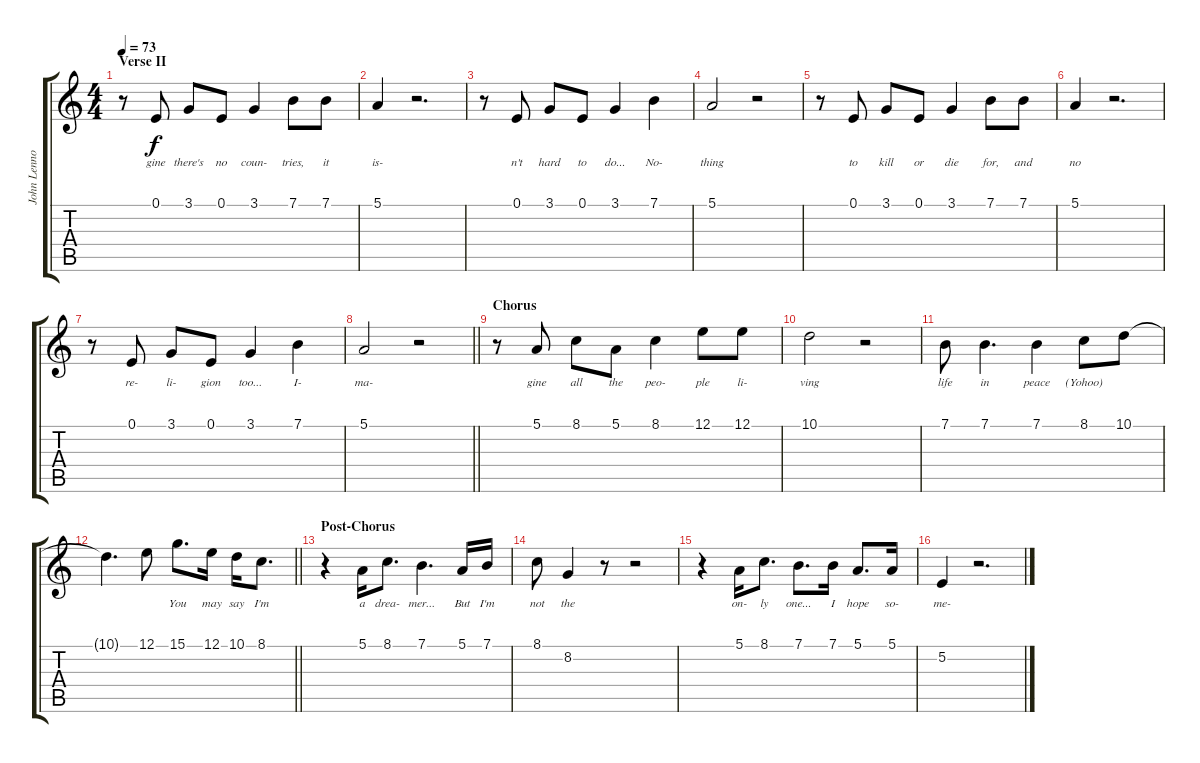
\track ("John Lennon (Voice)" "John Lenno") {instrument synthvoice}
\staff {score tabs}
\tuning (E4 B3 G3 D3 A2 E2) {hide}
\ts (4 4)
\section ("" "Verse II")
\tempo 73
\clef g2
\ks c
r.8{dy f} 0.1.8{lyrics (0 "gine") lyrics (1 "") lyrics (2 "") lyrics (3 "") lyrics (4 "")} 3.1.8{lyrics (0 "there's") lyrics (1 "") lyrics (2 "") lyrics (3 "") lyrics (4 "")} 0.1.8{lyrics (0 "no") lyrics (1 "") lyrics (2 "") lyrics (3 "") lyrics (4 "")} 3.1.4{lyrics (0 "coun-") lyrics (1 "") lyrics (2 "") lyrics (3 "") lyrics (4 "")} 7.1.8{lyrics (0 "tries,") lyrics (1 "") lyrics (2 "") lyrics (3 "") lyrics (4 "")} 7.1.8{lyrics (0 "it") lyrics (1 "") lyrics (2 "") lyrics (3 "") lyrics (4 "")} |
5.1.4{lyrics (0 "is-") lyrics (1 "") lyrics (2 "") lyrics (3 "") lyrics (4 "")} r.2{d} |
r.8 0.1.8{lyrics (0 "n't") lyrics (1 "") lyrics (2 "") lyrics (3 "") lyrics (4 "")} 3.1.8{lyrics (0 "hard") lyrics (1 "") lyrics (2 "") lyrics (3 "") lyrics (4 "")} 0.1.8{lyrics (0 "to") lyrics (1 "") lyrics (2 "") lyrics (3 "") lyrics (4 "")} 3.1.4{lyrics (0 "do...") lyrics (1 "") lyrics (2 "") lyrics (3 "") lyrics (4 "")} 7.1.4{lyrics (0 "No-") lyrics (1 "") lyrics (2 "") lyrics (3 "") lyrics (4 "")} |
5.1.2{lyrics (0 "thing") lyrics (1 "") lyrics (2 "") lyrics (3 "") lyrics (4 "")} r.2 |
r.8 0.1.8{lyrics (0 "to") lyrics (1 "") lyrics (2 "") lyrics (3 "") lyrics (4 "")} 3.1.8{lyrics (0 "kill") lyrics (1 "") lyrics (2 "") lyrics (3 "") lyrics (4 "")} 0.1.8{lyrics (0 "or") lyrics (1 "") lyrics (2 "") lyrics (3 "") lyrics (4 "")} 3.1.4{lyrics (0 "die") lyrics (1 "") lyrics (2 "") lyrics (3 "") lyrics (4 "")} 7.1.8{lyrics (0 "for,") lyrics (1 "") lyrics (2 "") lyrics (3 "") lyrics (4 "")} 7.1.8{lyrics (0 "and") lyrics (1 "") lyrics (2 "") lyrics (3 "") lyrics (4 "")} |
5.1.4{lyrics (0 "no") lyrics (1 "") lyrics (2 "") lyrics (3 "") lyrics (4 "")} r.2{d} |
r.8 0.1.8{lyrics (0 "re-") lyrics (1 "") lyrics (2 "") lyrics (3 "") lyrics (4 "")} 3.1.8{lyrics (0 "li-") lyrics (1 "") lyrics (2 "") lyrics (3 "") lyrics (4 "")} 0.1.8{lyrics (0 "gion") lyrics (1 "") lyrics (2 "") lyrics (3 "") lyrics (4 "")} 3.1.4{lyrics (0 "too...") lyrics (1 "") lyrics (2 "") lyrics (3 "") lyrics (4 "")} 7.1.4{lyrics (0 "I-") lyrics (1 "") lyrics (2 "") lyrics (3 "") lyrics (4 "")} |
\barLineRight lightlight
5.1.2{lyrics (0 "ma-") lyrics (1 "") lyrics (2 "") lyrics (3 "") lyrics (4 "")} r.2 |
\section ("" "Chorus")
r.8 5.1.8{lyrics (0 "gine") lyrics (1 "") lyrics (2 "") lyrics (3 "") lyrics (4 "")} 8.1.8{lyrics (0 "all") lyrics (1 "") lyrics (2 "") lyrics (3 "") lyrics (4 "")} 5.1.8{lyrics (0 "the") lyrics (1 "") lyrics (2 "") lyrics (3 "") lyrics (4 "")} 8.1.4{lyrics (0 "peo-") lyrics (1 "") lyrics (2 "") lyrics (3 "") lyrics (4 "")} 12.1.8{lyrics (0 "ple") lyrics (1 "") lyrics (2 "") lyrics (3 "") lyrics (4 "")} 12.1.8{lyrics (0 "li-") lyrics (1 "") lyrics (2 "") lyrics (3 "") lyrics (4 "")} |
10.1.2{lyrics (0 "ving") lyrics (1 "") lyrics (2 "") lyrics (3 "") lyrics (4 "")} r.2 |
7.1.8{lyrics (0 "life") lyrics (1 "") lyrics (2 "") lyrics (3 "") lyrics (4 "")} 7.1.4{d lyrics (0 "in") lyrics (1 "") lyrics (2 "") lyrics (3 "") lyrics (4 "")} 7.1.4{lyrics (0 "peace") lyrics (1 "") lyrics (2 "") lyrics (3 "") lyrics (4 "")} 8.1.8{lyrics (0 "(Yohoo)") lyrics (1 "") lyrics (2 "") lyrics (3 "") lyrics (4 "")} 10.1.8{lyrics (0 "") lyrics (1 "") lyrics (2 "") lyrics (3 "") lyrics (4 "")} |
\barLineRight lightlight
10.1{t}.4{d lyrics (0 "") lyrics (1 "") lyrics (2 "") lyrics (3 "") lyrics (4 "")} 12.1.8{lyrics (0 "") lyrics (1 "") lyrics (2 "") lyrics (3 "") lyrics (4 "")} 15.1.8{d lyrics (0 "You") lyrics (1 "") lyrics (2 "") lyrics (3 "") lyrics (4 "")} 12.1.16{lyrics (0 "may") lyrics (1 "") lyrics (2 "") lyrics (3 "") lyrics (4 "")} 10.1.16{lyrics (0 "say") lyrics (1 "") lyrics (2 "") lyrics (3 "") lyrics (4 "")} 8.1.8{d lyrics (0 "I'm") lyrics (1 "") lyrics (2 "") lyrics (3 "") lyrics (4 "")} |
\section ("" "Post-Chorus")
r.4 5.1.16{lyrics (0 "a") lyrics (1 "") lyrics (2 "") lyrics (3 "") lyrics (4 "")} 8.1.8{d lyrics (0 "drea-") lyrics (1 "") lyrics (2 "") lyrics (3 "") lyrics (4 "")} 7.1.4{d lyrics (0 "mer...") lyrics (1 "") lyrics (2 "") lyrics (3 "") lyrics (4 "")} 5.1.16{lyrics (0 "But") lyrics (1 "") lyrics (2 "") lyrics (3 "") lyrics (4 "")} 7.1.16{lyrics (0 "I'm") lyrics (1 "") lyrics (2 "") lyrics (3 "") lyrics (4 "")} |
8.1.8{lyrics (0 "not") lyrics (1 "") lyrics (2 "") lyrics (3 "") lyrics (4 "")} 8.2.4{lyrics (0 "the") lyrics (1 "") lyrics (2 "") lyrics (3 "") lyrics (4 "")} r.8 r.2 |
r.4 5.1.16{lyrics (0 "on-") lyrics (1 "") lyrics (2 "") lyrics (3 "") lyrics (4 "")} 8.1.8{d lyrics (0 "ly") lyrics (1 "") lyrics (2 "") lyrics (3 "") lyrics (4 "")} 7.1.8{d lyrics (0 "one...") lyrics (1 "") lyrics (2 "") lyrics (3 "") lyrics (4 "")} 7.1.16{lyrics (0 "I") lyrics (1 "") lyrics (2 "") lyrics (3 "") lyrics (4 "")} 5.1.8{d lyrics (0 "hope") lyrics (1 "") lyrics (2 "") lyrics (3 "") lyrics (4 "")} 5.1.16{lyrics (0 "so-") lyrics (1 "") lyrics (2 "") lyrics (3 "") lyrics (4 "")} |
5.2.4{lyrics (0 "me-") lyrics (1 "") lyrics (2 "") lyrics (3 "") lyrics (4 "")} r.2{d}
